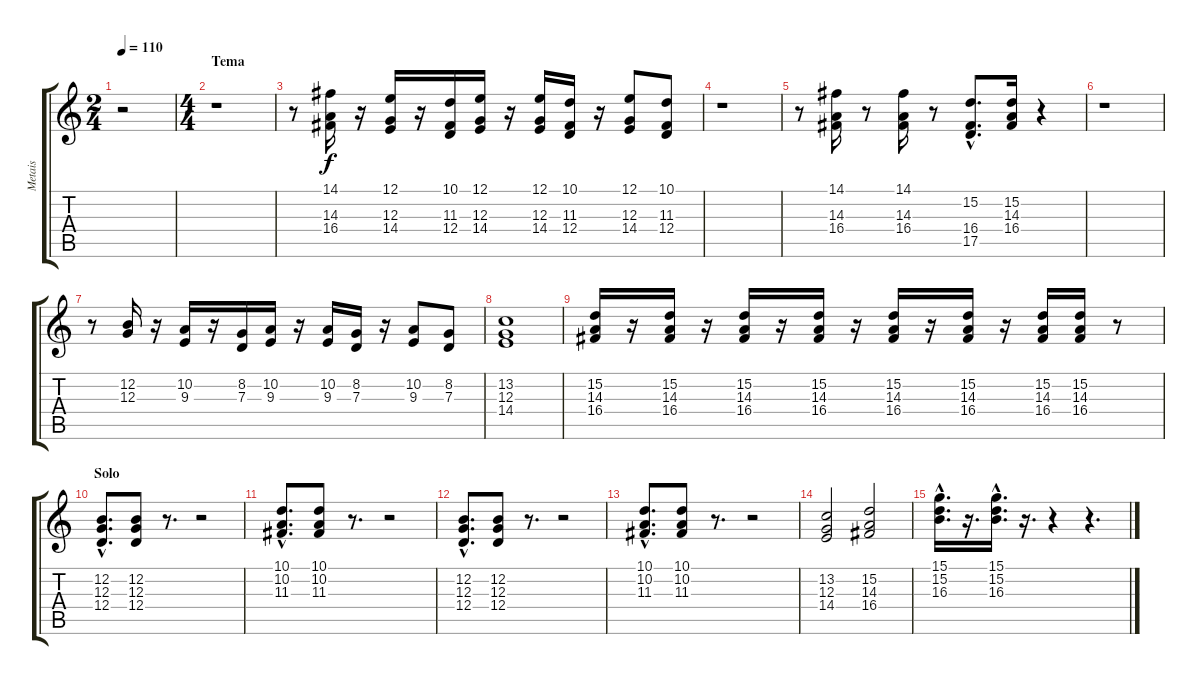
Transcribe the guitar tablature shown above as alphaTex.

\track ("Metais" "Metais") {instrument brasssection}
\staff {score tabs}
\tuning (E4 B3 G3 D3 A2 E2) {hide}
\ts (2 4)
\tempo 110
\clef g2
\ks c
r.2{dy f instrument brasssection} |
\ts (4 4)
\section ("" "Tema")
r.1 |
r.8 (14.1 14.3 16.4).16 r.16 (12.1 12.3 14.4).16 r.16 (10.1 11.3 12.4).16 (12.1 12.3 14.4).16 r.16 (12.1 12.3 14.4).16 (10.1 11.3 12.4).16 r.16 (12.1 12.3 14.4).8 (10.1 11.3 12.4).8 |
r.1 |
r.8 (14.1 14.3 16.4).16 r.8 (14.1 14.3 16.4).16 r.8 (15.2{hac} 16.4{hac} 17.5{hac}).8{d} (15.2 14.3 16.4).16 r.4 |
r.1 |
r.8 (12.2 12.3).16 r.16 (10.2 9.3).16 r.16 (8.2 7.3).16 (10.2 9.3).16 r.16 (10.2 9.3).16 (8.2 7.3).16 r.16 (10.2 9.3).8 (8.2 7.3).8 |
(13.2 12.3 14.4).1 |
(15.2 14.3 16.4).16 r.16 (15.2 14.3 16.4).16 r.16 (15.2 14.3 16.4).16 r.16 (15.2 14.3 16.4).16 r.16 (15.2 14.3 16.4).16 r.16 (15.2 14.3 16.4).16 r.16 (15.2 14.3 16.4).16 (15.2 14.3 16.4).16 r.8 |
\section ("" "Solo")
(12.2{hac} 12.3{hac} 12.4{hac}).8{d} (12.2 12.3 12.4).8 r.8{d} r.2 |
(10.1{hac} 10.2{hac} 11.3{hac}).8{d} (10.1 10.2 11.3).8 r.8{d} r.2 |
(12.2{hac} 12.3{hac} 12.4{hac}).8{d} (12.2 12.3 12.4).8 r.8{d} r.2 |
(10.1{hac} 10.2{hac} 11.3{hac}).8{d} (10.1 10.2 11.3).8 r.8{d} r.2 |
(13.2 12.3 14.4).2 (15.2 14.3 16.4).2 |
(15.1{hac} 15.2{hac} 16.3{hac}).16{d} r.16{d} (15.1{hac} 15.2{hac} 16.3{hac}).16{d} r.16{d} r.4 r.4{d}
